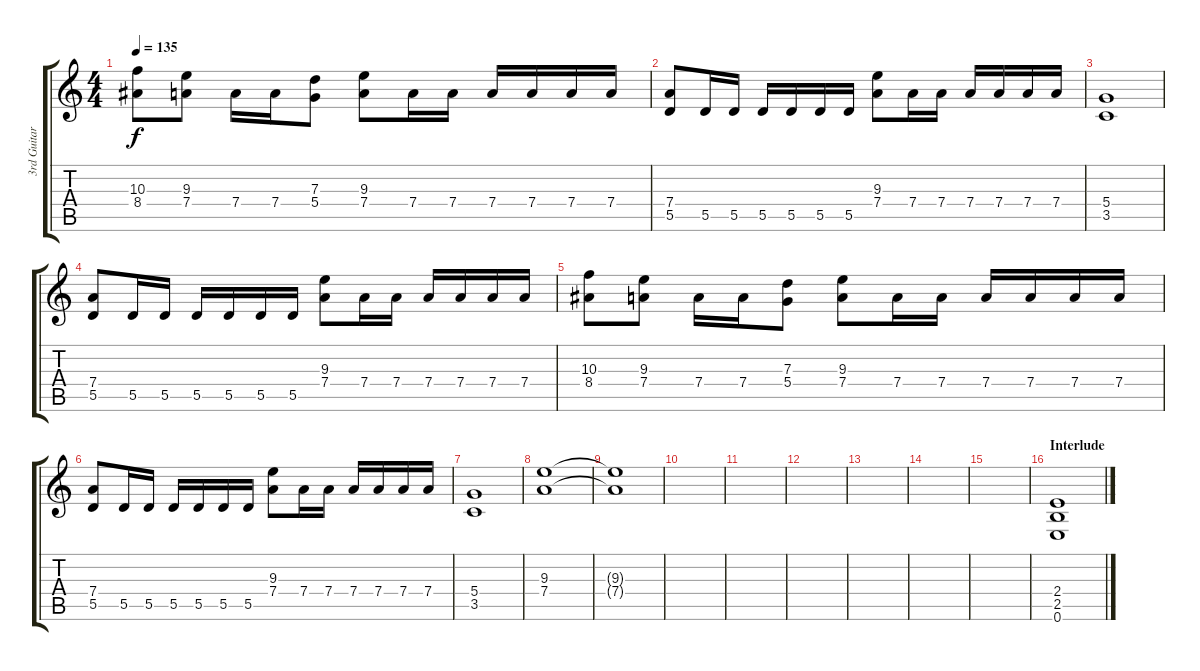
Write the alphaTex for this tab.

\track ("3rd Guitar" "3rd Guitar") {instrument distortionguitar}
\staff {score tabs}
\tuning (E4 B3 G3 D3 A2 E2) {hide}
\ts (4 4)
\tempo 135
\clef g2
\ks c
(10.3 8.4).8{dy f} (9.3 7.4).8 7.4.16 7.4.16 (7.3 5.4).8 (9.3 7.4).8 7.4.16 7.4.16 7.4.16 7.4.16 7.4.16 7.4.16 |
(7.4 5.5).8 5.5.16 5.5.16 5.5.16 5.5.16 5.5.16 5.5.16 (9.3 7.4).8 7.4.16 7.4.16 7.4.16 7.4.16 7.4.16 7.4.16 |
(5.4 3.5).1 |
(7.4 5.5).8 5.5.16 5.5.16 5.5.16 5.5.16 5.5.16 5.5.16 (9.3 7.4).8 7.4.16 7.4.16 7.4.16 7.4.16 7.4.16 7.4.16 |
(10.3 8.4).8 (9.3 7.4).8 7.4.16 7.4.16 (7.3 5.4).8 (9.3 7.4).8 7.4.16 7.4.16 7.4.16 7.4.16 7.4.16 7.4.16 |
(7.4 5.5).8 5.5.16 5.5.16 5.5.16 5.5.16 5.5.16 5.5.16 (9.3 7.4).8 7.4.16 7.4.16 7.4.16 7.4.16 7.4.16 7.4.16 |
(5.4 3.5).1 |
(9.3 7.4).1 |
(9.3{t} 7.4{t}).1 |
|
|
|
|
|
|
\section ("" "Interlude")
(2.4 2.5 0.6).1
